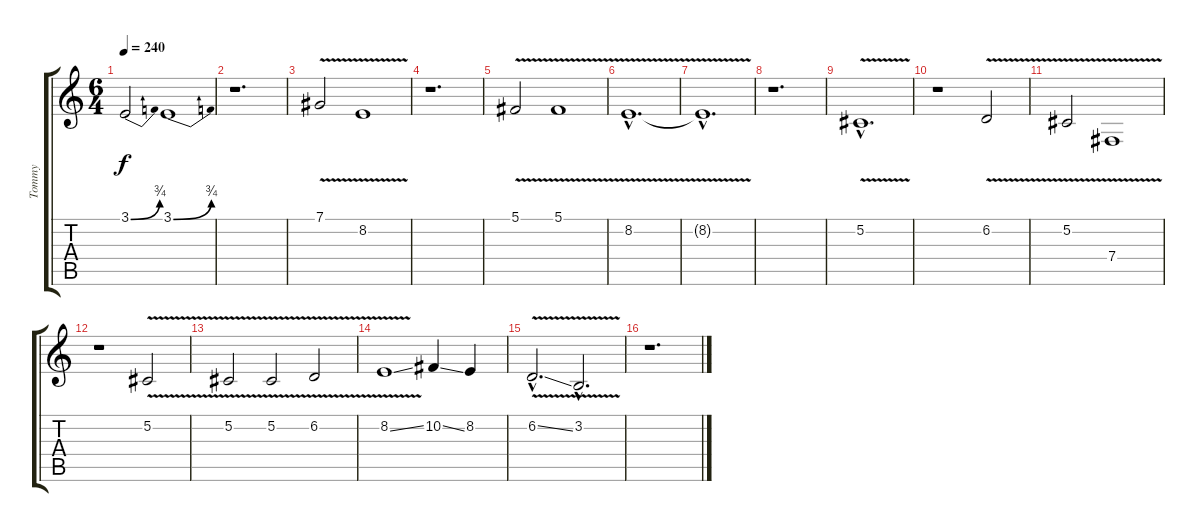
\track ("Tommy" "Tommy") {instrument harpsichord}
\staff {score tabs}
\tuning (Db4 Ab3 E3 B2 Gb2 B1) {hide}
\ts (6 4)
\tempo 240
\clef g2
\ks c
3.1{be (bend 0 0 60 3)}.2{dy f} 3.1{be (bend 0 0 60 3)}.1 |
r.1{d} |
7.1{v}.2 8.2{v}.1 |
r.1{d} |
5.1{v}.2 5.1{v}.1 |
8.2{v hac}.1{d} |
8.2{hac t}.1{d} |
\section ("" "")
r.1{d} |
5.2{v hac}.1{d} |
r.1 6.2{v}.2 |
5.2{v}.2 7.4{v}.1 |
r.1 5.2{v}.2 |
5.2{v}.2 5.2{v}.2 6.2{v}.2 |
8.2{v ss}.1 10.2{ss}.4 8.2.4 |
6.2{v ss hac}.2{d} 3.2{v hac}.2{d} |
r.1{d}
